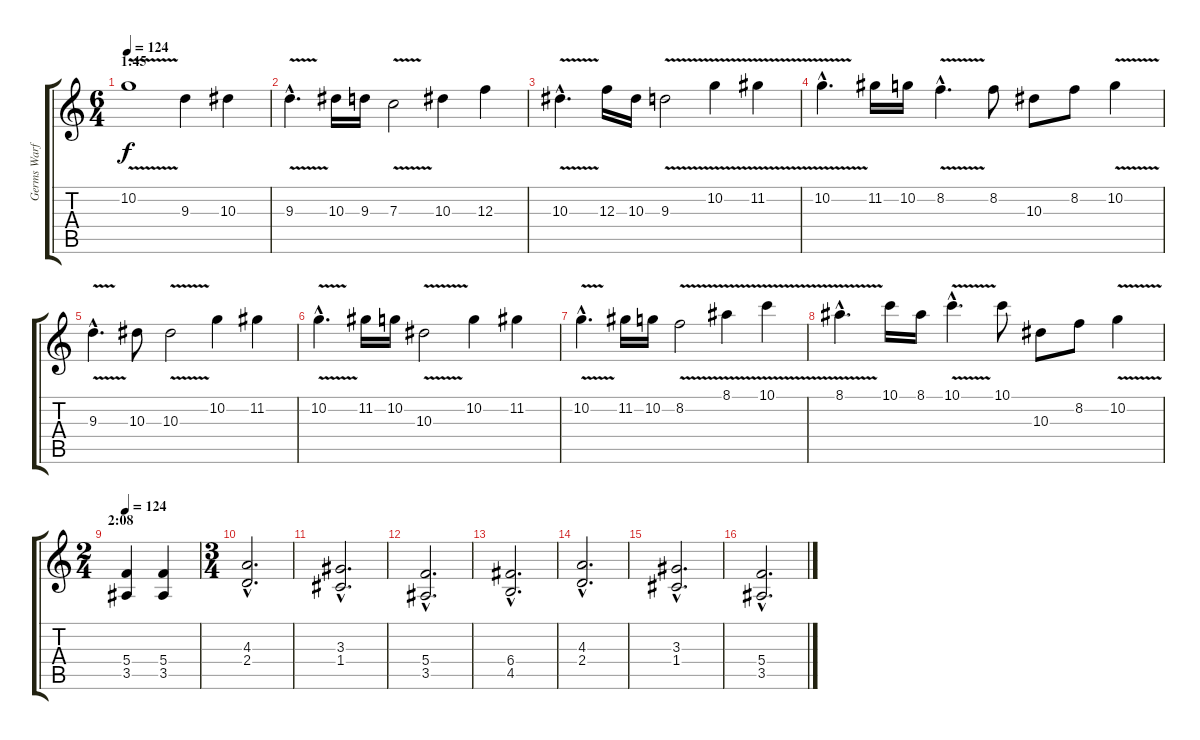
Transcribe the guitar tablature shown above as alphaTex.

\track ("Germs Warfare (Guitar Soul Deux)" "Germs Warf") {instrument distortionguitar}
\staff {score tabs}
\tuning (D4 A3 F3 C3 G2 D2) {hide}
\ts (6 4)
\section ("" "1:45")
\tempo 124
\clef g2
\ks c
10.2{v}.1{dy f} 9.3.4 10.3.4 |
9.3{v hac}.4{d} 10.3.16 9.3.16 7.3{v}.2 10.3.4 12.3.4 |
10.3{v hac}.4{d} 12.3.16 10.3.16 9.3{v}.2 10.2{v}.4 11.2{v}.4 |
10.2{v hac}.4{d} 11.2.16 10.2.16 8.2{v hac}.4{d} 8.2.8 10.3.8 8.2.8 10.2{v}.4 |
9.3{v hac}.4{d} 10.3.8 10.3{v}.2 10.2.4 11.2.4 |
10.2{v hac}.4{d} 11.2.16 10.2.16 10.3{v}.2 10.2.4 11.2.4 |
10.2{v hac}.4{d} 11.2.16 10.2.16 8.2{v}.2 8.1{v}.4 10.1{v}.4 |
8.1{v hac}.4{d} 10.1.16 8.1.16 10.1{v hac}.4{d} 10.1.8 10.3.8 8.2.8 10.2{v}.4 |
\ts (2 4)
\section ("" "2:08")
\tempo 124
(5.4 3.5).4 (5.4 3.5).4 |
\ts (3 4)
(4.3{hac} 2.4{hac}).2{d} |
(3.3{hac} 1.4{hac}).2{d} |
(5.4{hac} 3.5{hac}).2{d} |
(6.4{hac} 4.5{hac}).2{d} |
(4.3{hac} 2.4{hac}).2{d} |
(3.3{hac} 1.4{hac}).2{d} |
(5.4{hac} 3.5{hac}).2{d}
